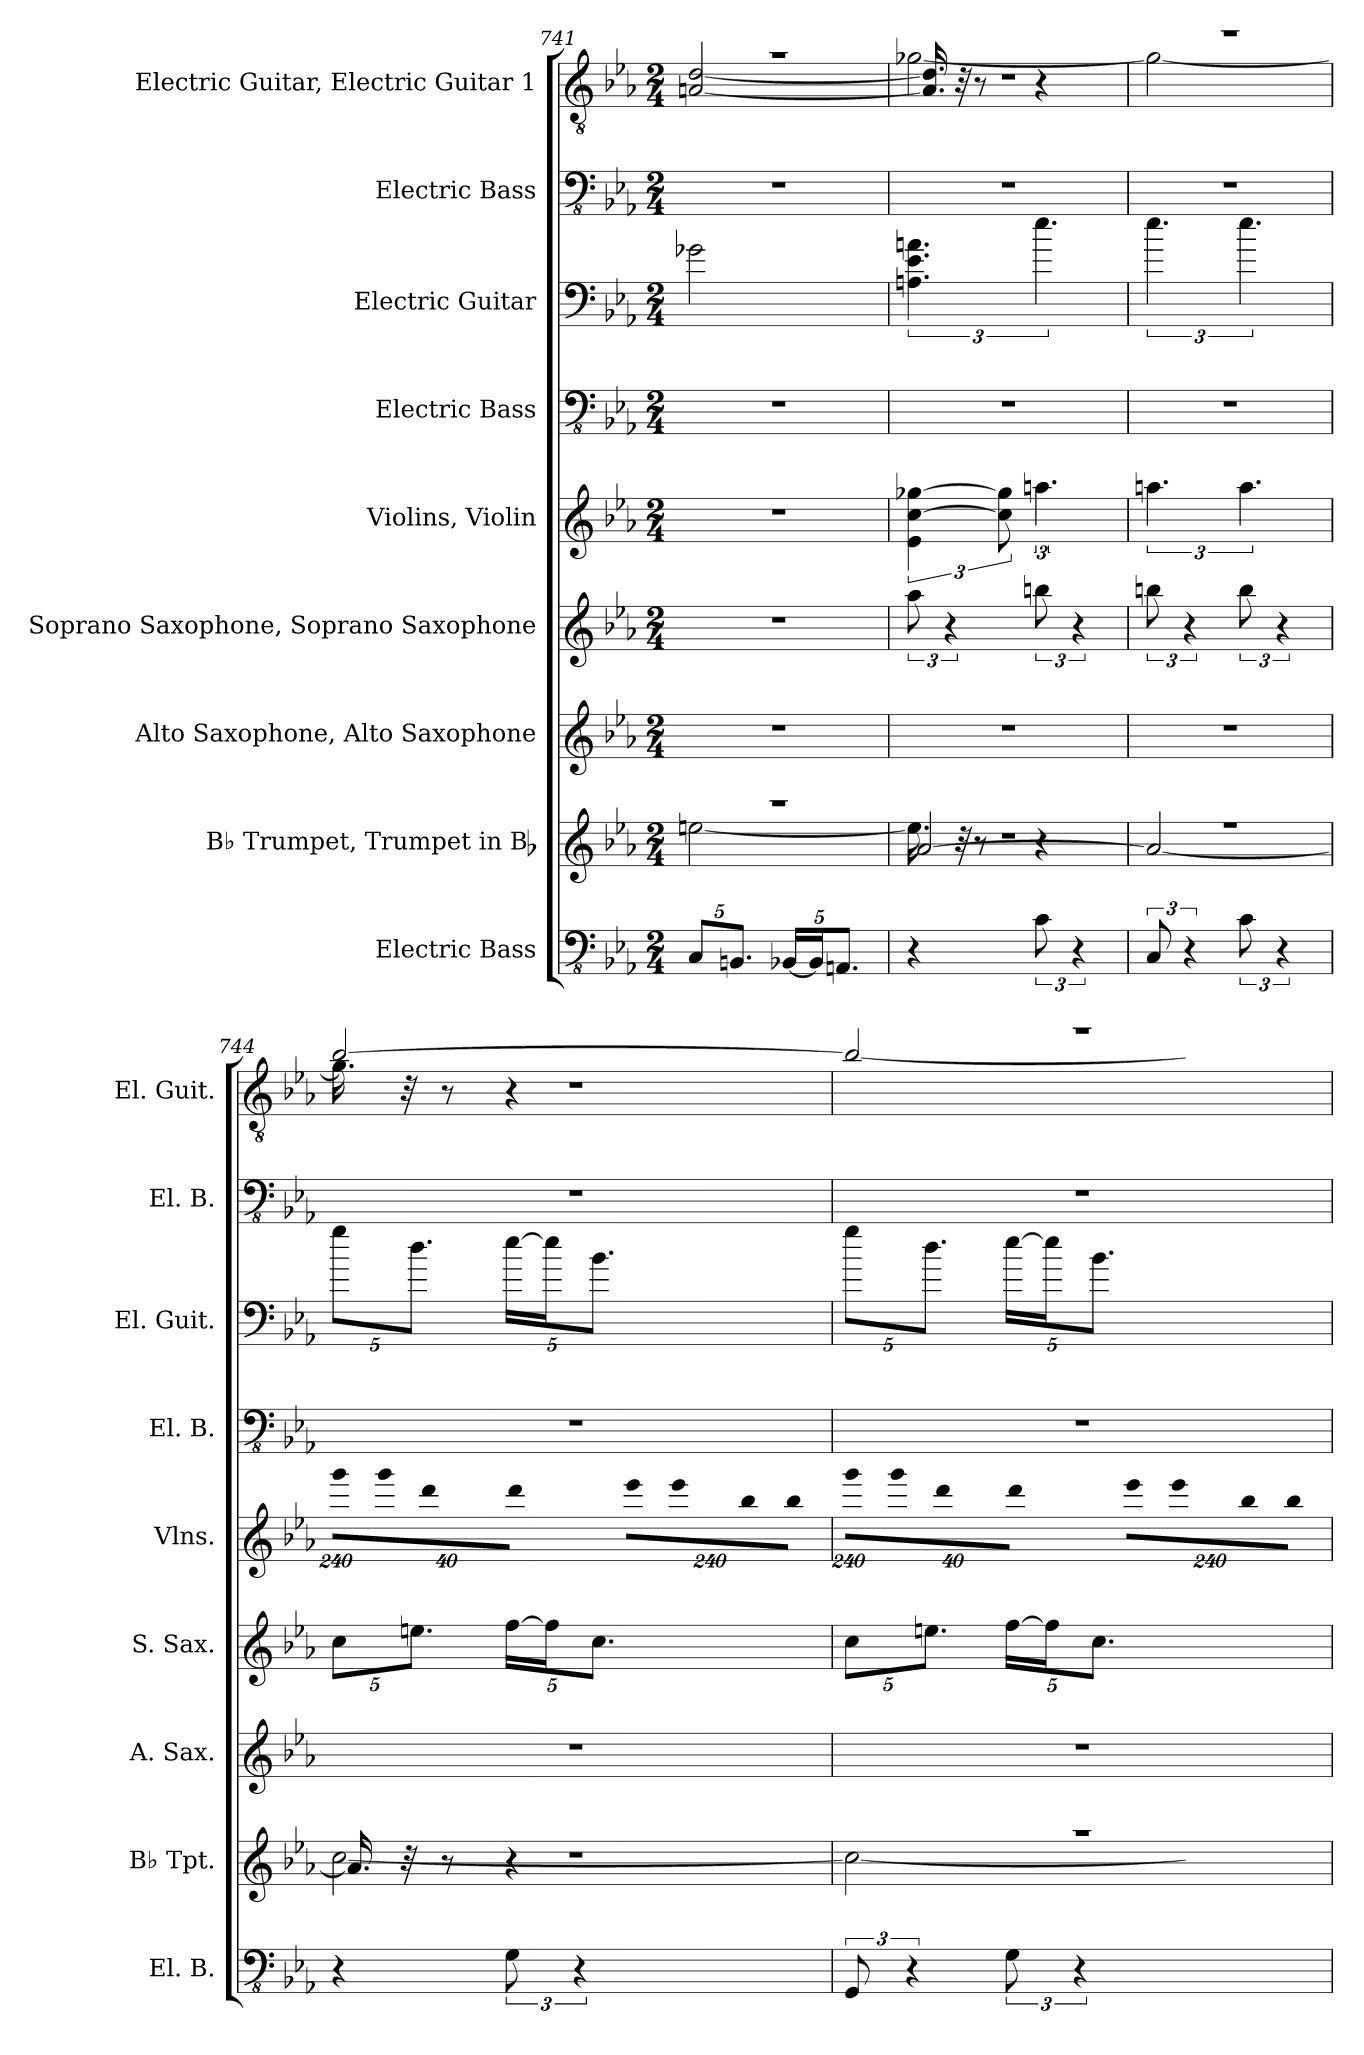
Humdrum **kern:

**kern	**kern	**kern	**kern	**kern	**kern	**kern	**kern	**kern
*part9	*part8	*part7	*part6	*part5	*part4	*part3	*part2	*part1
*staff9	*staff8	*staff7	*staff6	*staff5	*staff4	*staff3	*staff2	*staff1
*I"Electric Bass	*I"B♭ Trumpet, Trumpet in Bb	*I"Alto Saxophone, Alto Saxophone	*I"Soprano Saxophone, Soprano Saxophone	*I"Violins, Violin	*I"Electric Bass	*I"Electric Guitar	*I"Electric Bass	*I"Electric Guitar, Electric Guitar 1
*I'El. B.	*I'B♭ Tpt.	*I'A. Sax.	*I'S. Sax.	*I'Vlns.	*I'El. B.	*I'El. Guit.	*I'El. B.	*I'El. Guit.
*clefFv4	*clefG2	*clefG2	*clefG2	*clefG2	*clefFv4	*clefF4	*clefFv4	*clefGv2
*	*ITrd1c2	*ITrd5c9	*ITrd1c2	*	*	*	*	*
*k[b-e-a-]	*k[b-e-a-d-g-]	*k[b-e-a-d-g-c-]	*k[b-e-a-d-g-]	*k[b-e-a-]	*k[b-e-a-]	*k[b-e-a-]	*k[b-e-a-]	*k[b-e-a-]
*M2/4	*M2/4	*M2/4	*M2/4	*M2/4	*M2/4	*M2/4	*M2/4	*M2/4
*Xbrackettup	*	*	*	*	*	*	*	*
=741	=741	=741	=741	=741	=741	=741	=741	=741
*	*^	*	*	*	*	*	*	*^
10CC/L	2r	[2ddn\	2r	2r	2r	2r	2g-X\	2r	2r	[2An/ [2d/
10.BBBn/J	.	.	.	.	.	.	.	.	.	.
[20BBB-X/LL	.	.	.	.	.	.	.	.	.	.
20BBB-/J]	.	.	.	.	.	.	.	.	.	.
10.AAAn/J	.	.	.	.	.	.	.	.	.	.
!!LO:PB:g=z
=742	=742	=742	=742	=742	=742	=742	=742	=742	=742	=742
*	*	*^	*	*	*	*	*	*	*	*^
4r	2r	16.dd\]	[2g-/	2r	12gg-\	6e-\ [6cc\ [6gg-X\	2r	6.An\ 6.e-\ 6.an\	2r	2r	[2g-X\	16.A/] 16.d/]
.	.	.	.	.	6r	.	.	.	.	.	.	.
.	.	32r	.	.	.	.	.	.	.	.	.	32r
.	.	8r	.	.	.	.	.	.	.	.	.	8r
.	.	.	.	.	.	12cc\] 12gg-\]	.	.	.	.	.	.
*brackettup	*	*	*	*	*	*	*	*	*	*	*	*
12C\	.	4r	.	.	12aan\	6.aan\	.	6.ee-\	.	.	.	4r
6r	.	.	.	.	6r	.	.	.	.	.	.	.
*	*	*v	*v	*	*	*	*	*	*	*	*v	*v
=743	=743	=743	=743	=743	=743	=743	=743	=743	=743	=743
12CC/	2r	2g-/_	2r	12aan\	6.aan\	2r	6.ee-\	2r	2r	2g-\_
6r	.	.	.	6r	.	.	.	.	.	.
12C\	.	.	.	12aa\	6.aa\	.	6.ee-\	.	.	.
6r	.	.	.	6r	.	.	.	.	.	.
*	*	*	*	*	*	*	*	*	*v	*v
=744	=744	=744	=744	=744	=744	=744	=744	=744	=744
*	*	*^	*	*	*	*	*	*	*
*	*	*	*	*	*Xbrackettup	*Xbrackettup	*	*	*	*
!	!	!	!	!	!	!LO:N:vis=16	!	!	!	!
*	*	*	*	*	*	*	*	*Xbrackettup	*	*
*	*	*	*	*	*	*	*	*	*	*^
*	*	*	*	*	*	*	*	*	*	*	*^
4r	2r	[2b-\	16.g-/]	2r	10b-\L	1920%137ggg\LL	2r	10gg\L	2r	2r	16.g-\]	[2b-/
!	!	!	!	!	!	!LO:N:vis=32	!	!	!	!	!	!
.	.	.	.	.	.	640%23ggg\K	.	.	.	.	.	.
.	.	.	32r	.	.	.	.	.	.	.	32r	.
.	.	.	.	.	10.ddn\J	.	.	10.dd\J	.	.	.	.
!	!	!	!	!	!	!LO:N:vis=16	!	!	!	!	!	!
.	.	.	.	.	.	1920%137ddd\	.	.	.	.	.	.
.	.	.	8r	.	.	.	.	.	.	.	8r	.
!	!	!	!	!	!	!LO:N:vis=16	!	!	!	!	!	!
.	.	.	.	.	.	1920%137ddd\JJ	.	.	.	.	.	.
!	!	!	!	!	!	!LO:N:vis=16	!	!	!	!	!	!
12GG\	.	.	4r	.	[20ee-\LL	1920%137eee-\LL	.	[20ee-\LL	.	.	4r	.
.	.	.	.	.	20ee-\J]	.	.	20ee-\J]	.	.	.	.
!	!	!	!	!	!	!LO:N:vis=32	!	!	!	!	!	!
.	.	.	.	.	.	640%23eee-\K	.	.	.	.	.	.
6r	.	.	.	.	.	.	.	.	.	.	.	.
.	.	.	.	.	10.b-\J	.	.	10.b-\J	.	.	.	.
!	!	!	!	!	!	!LO:N:vis=16	!	!	!	!	!	!
.	.	.	.	.	.	1920%137bb-\	.	.	.	.	.	.
!	!	!	!	!	!	!LO:N:vis=16	!	!	!	!	!	!
.	.	.	.	.	.	1920%137bb-\JJ	.	.	.	.	.	.
*	*	*v	*v	*	*	*	*	*	*	*v	*v	*v
=745	=745	=745	=745	=745	=745	=745	=745	=745	=745
!	!	!	!	!	!LO:N:vis=16	!	!	!	!
*	*	*	*	*	*	*	*	*	*^
12GGG/	2r	2b-\_	2r	10b-\L	1920%137ggg\LL	2r	10gg\L	2r	2r	2b-/_
!	!	!	!	!	!LO:N:vis=32	!	!	!	!	!
.	.	.	.	.	640%23ggg\K	.	.	.	.	.
6r	.	.	.	.	.	.	.	.	.	.
.	.	.	.	10.ddn\J	.	.	10.dd\J	.	.	.
!	!	!	!	!	!LO:N:vis=16	!	!	!	!	!
.	.	.	.	.	1920%137ddd\	.	.	.	.	.
!	!	!	!	!	!LO:N:vis=16	!	!	!	!	!
.	.	.	.	.	1920%137ddd\JJ	.	.	.	.	.
!	!	!	!	!	!LO:N:vis=16	!	!	!	!	!
12GG\	.	.	.	[20ee-\LL	1920%137eee-\LL	.	[20ee-\LL	.	.	.
.	.	.	.	20ee-\J]	.	.	20ee-\J]	.	.	.
!	!	!	!	!	!LO:N:vis=32	!	!	!	!	!
.	.	.	.	.	640%23eee-\K	.	.	.	.	.
6r	.	.	.	.	.	.	.	.	.	.
.	.	.	.	10.b-\J	.	.	10.b-\J	.	.	.
!	!	!	!	!	!LO:N:vis=16	!	!	!	!	!
.	.	.	.	.	1920%137bb-\	.	.	.	.	.
!	!	!	!	!	!LO:N:vis=16	!	!	!	!	!
.	.	.	.	.	1920%137bb-\JJ	.	.	.	.	.
*	*v	*v	*	*	*	*	*	*	*v	*v
=	=	=	=	=	=	=	=	=
*-	*-	*-	*-	*-	*-	*-	*-	*-
